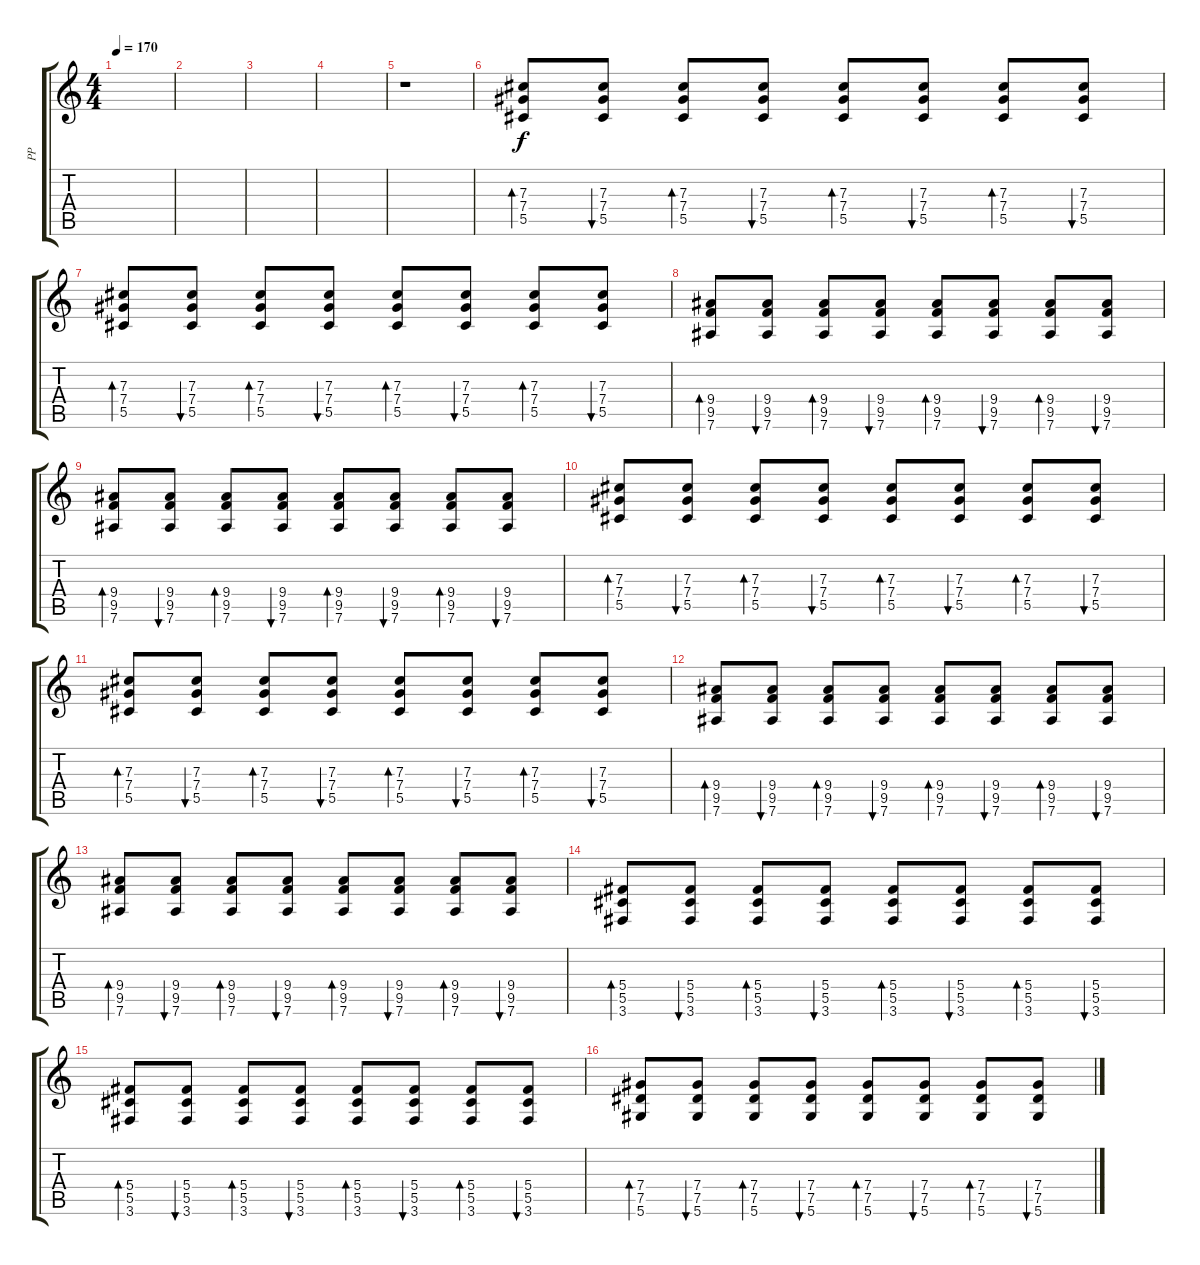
\track ("PP" "PP") {instrument overdrivenguitar}
\staff {score tabs}
\tuning (Eb4 Bb3 Gb3 Db3 Ab2 Eb2) {hide}
\ts (4 4)
\tempo 170
\clef g2
\ks c
|
|
|
|
r.1 |
(7.3 7.4 5.5).8{bd 30 volume 12} (7.3 7.4 5.5).8{bu 30} (7.3 7.4 5.5).8{bd 30} (7.3 7.4 5.5).8{bu 30} (7.3 7.4 5.5).8{bd 30} (7.3 7.4 5.5).8{bu 30} (7.3 7.4 5.5).8{bd 30} (7.3 7.4 5.5).8{bu 30} |
(7.3 7.4 5.5).8{bd 30} (7.3 7.4 5.5).8{bu 30} (7.3 7.4 5.5).8{bd 30} (7.3 7.4 5.5).8{bu 30} (7.3 7.4 5.5).8{bd 30} (7.3 7.4 5.5).8{bu 30} (7.3 7.4 5.5).8{bd 30} (7.3 7.4 5.5).8{bu 30} |
(9.4 9.5 7.6).8{bd 30} (9.4 9.5 7.6).8{bu 30} (9.4 9.5 7.6).8{bd 30} (9.4 9.5 7.6).8{bu 30} (9.4 9.5 7.6).8{bd 30} (9.4 9.5 7.6).8{bu 30} (9.4 9.5 7.6).8{bd 30} (9.4 9.5 7.6).8{bu 30} |
(9.4 9.5 7.6).8{bd 30} (9.4 9.5 7.6).8{bu 30} (9.4 9.5 7.6).8{bd 30} (9.4 9.5 7.6).8{bu 30} (9.4 9.5 7.6).8{bd 30} (9.4 9.5 7.6).8{bu 30} (9.4 9.5 7.6).8{bd 30} (9.4 9.5 7.6).8{bu 30} |
(7.3 7.4 5.5).8{bd 30} (7.3 7.4 5.5).8{bu 30} (7.3 7.4 5.5).8{bd 30} (7.3 7.4 5.5).8{bu 30} (7.3 7.4 5.5).8{bd 30} (7.3 7.4 5.5).8{bu 30} (7.3 7.4 5.5).8{bd 30} (7.3 7.4 5.5).8{bu 30} |
(7.3 7.4 5.5).8{bd 30} (7.3 7.4 5.5).8{bu 30} (7.3 7.4 5.5).8{bd 30} (7.3 7.4 5.5).8{bu 30} (7.3 7.4 5.5).8{bd 30} (7.3 7.4 5.5).8{bu 30} (7.3 7.4 5.5).8{bd 30} (7.3 7.4 5.5).8{bu 30} |
(9.4 9.5 7.6).8{bd 30} (9.4 9.5 7.6).8{bu 30} (9.4 9.5 7.6).8{bd 30} (9.4 9.5 7.6).8{bu 30} (9.4 9.5 7.6).8{bd 30} (9.4 9.5 7.6).8{bu 30} (9.4 9.5 7.6).8{bd 30} (9.4 9.5 7.6).8{bu 30} |
(9.4 9.5 7.6).8{bd 30} (9.4 9.5 7.6).8{bu 30} (9.4 9.5 7.6).8{bd 30} (9.4 9.5 7.6).8{bu 30} (9.4 9.5 7.6).8{bd 30} (9.4 9.5 7.6).8{bu 30} (9.4 9.5 7.6).8{bd 30} (9.4 9.5 7.6).8{bu 30} |
(5.4 5.5 3.6).8{bd 30} (5.4 5.5 3.6).8{bu 30} (5.4 5.5 3.6).8{bd 30} (5.4 5.5 3.6).8{bu 30} (5.4 5.5 3.6).8{bd 30} (5.4 5.5 3.6).8{bu 30} (5.4 5.5 3.6).8{bd 30} (5.4 5.5 3.6).8{bu 30} |
(5.4 5.5 3.6).8{bd 30} (5.4 5.5 3.6).8{bu 30} (5.4 5.5 3.6).8{bd 30} (5.4 5.5 3.6).8{bu 30} (5.4 5.5 3.6).8{bd 30} (5.4 5.5 3.6).8{bu 30} (5.4 5.5 3.6).8{bd 30} (5.4 5.5 3.6).8{bu 30} |
(7.4 7.5 5.6).8{bd 30} (7.4 7.5 5.6).8{bu 30} (7.4 7.5 5.6).8{bd 30} (7.4 7.5 5.6).8{bu 30} (7.4 7.5 5.6).8{bd 30} (7.4 7.5 5.6).8{bu 30} (7.4 7.5 5.6).8{bd 30} (7.4 7.5 5.6).8{bu 30}
